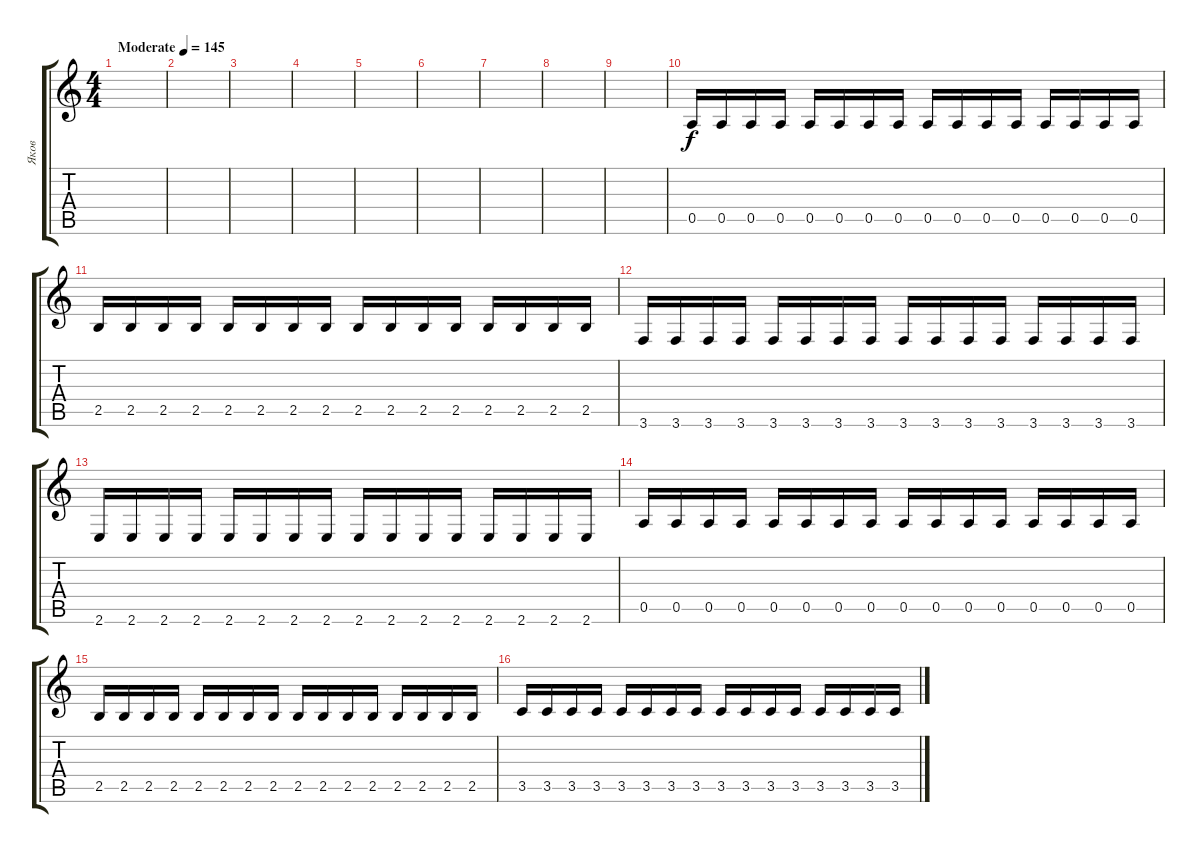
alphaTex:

\track ("Яков" "Яков") {instrument distortionguitar}
\staff {score tabs}
\tuning (E4 B3 G3 D3 A2 D2) {hide}
\ts (4 4)
\tempo (145 "Moderate")
\clef g2
\ks c
|
|
|
|
|
|
|
|
|
0.5.16 0.5.16 0.5.16 0.5.16 0.5.16 0.5.16 0.5.16 0.5.16 0.5.16 0.5.16 0.5.16 0.5.16 0.5.16 0.5.16 0.5.16 0.5.16 |
2.5.16 2.5.16 2.5.16 2.5.16 2.5.16 2.5.16 2.5.16 2.5.16 2.5.16 2.5.16 2.5.16 2.5.16 2.5.16 2.5.16 2.5.16 2.5.16 |
3.6.16 3.6.16 3.6.16 3.6.16 3.6.16 3.6.16 3.6.16 3.6.16 3.6.16 3.6.16 3.6.16 3.6.16 3.6.16 3.6.16 3.6.16 3.6.16 |
2.6.16 2.6.16 2.6.16 2.6.16 2.6.16 2.6.16 2.6.16 2.6.16 2.6.16 2.6.16 2.6.16 2.6.16 2.6.16 2.6.16 2.6.16 2.6.16 |
0.5.16 0.5.16 0.5.16 0.5.16 0.5.16 0.5.16 0.5.16 0.5.16 0.5.16 0.5.16 0.5.16 0.5.16 0.5.16 0.5.16 0.5.16 0.5.16 |
2.5.16 2.5.16 2.5.16 2.5.16 2.5.16 2.5.16 2.5.16 2.5.16 2.5.16 2.5.16 2.5.16 2.5.16 2.5.16 2.5.16 2.5.16 2.5.16 |
3.5.16 3.5.16 3.5.16 3.5.16 3.5.16 3.5.16 3.5.16 3.5.16 3.5.16 3.5.16 3.5.16 3.5.16 3.5.16 3.5.16 3.5.16 3.5.16
